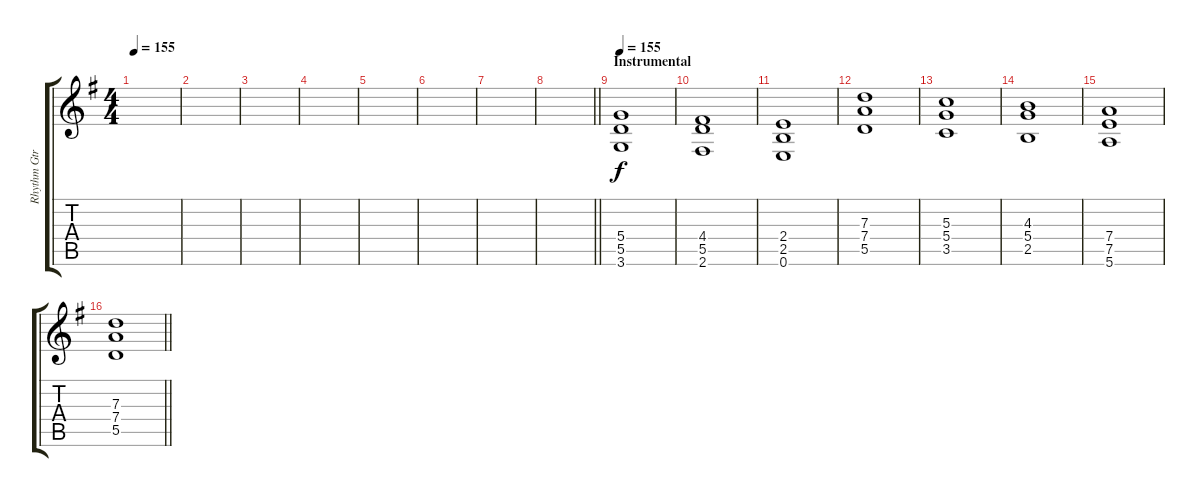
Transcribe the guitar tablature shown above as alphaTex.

\track ("Rhythm Gtr. - Frank Iero" "Rhythm Gtr") {instrument distortionguitar}
\staff {score tabs}
\tuning (E4 B3 G3 D3 A2 E2) {hide}
\ts (4 4)
\tempo 155
\clef g2
\ks eminor
|
|
|
|
|
|
|
\barLineRight lightlight
|
\section ("" "Instrumental")
\tempo 155
(5.4 5.5 3.6).1 |
(4.4 5.5 2.6).1 |
(2.4 2.5 0.6).1 |
(7.3 7.4 5.5).1 |
(5.3 5.4 3.5).1 |
(4.3 5.4 2.5).1 |
(7.4 7.5 5.6).1 |
\barLineRight lightlight
(7.3 7.4 5.5).1
